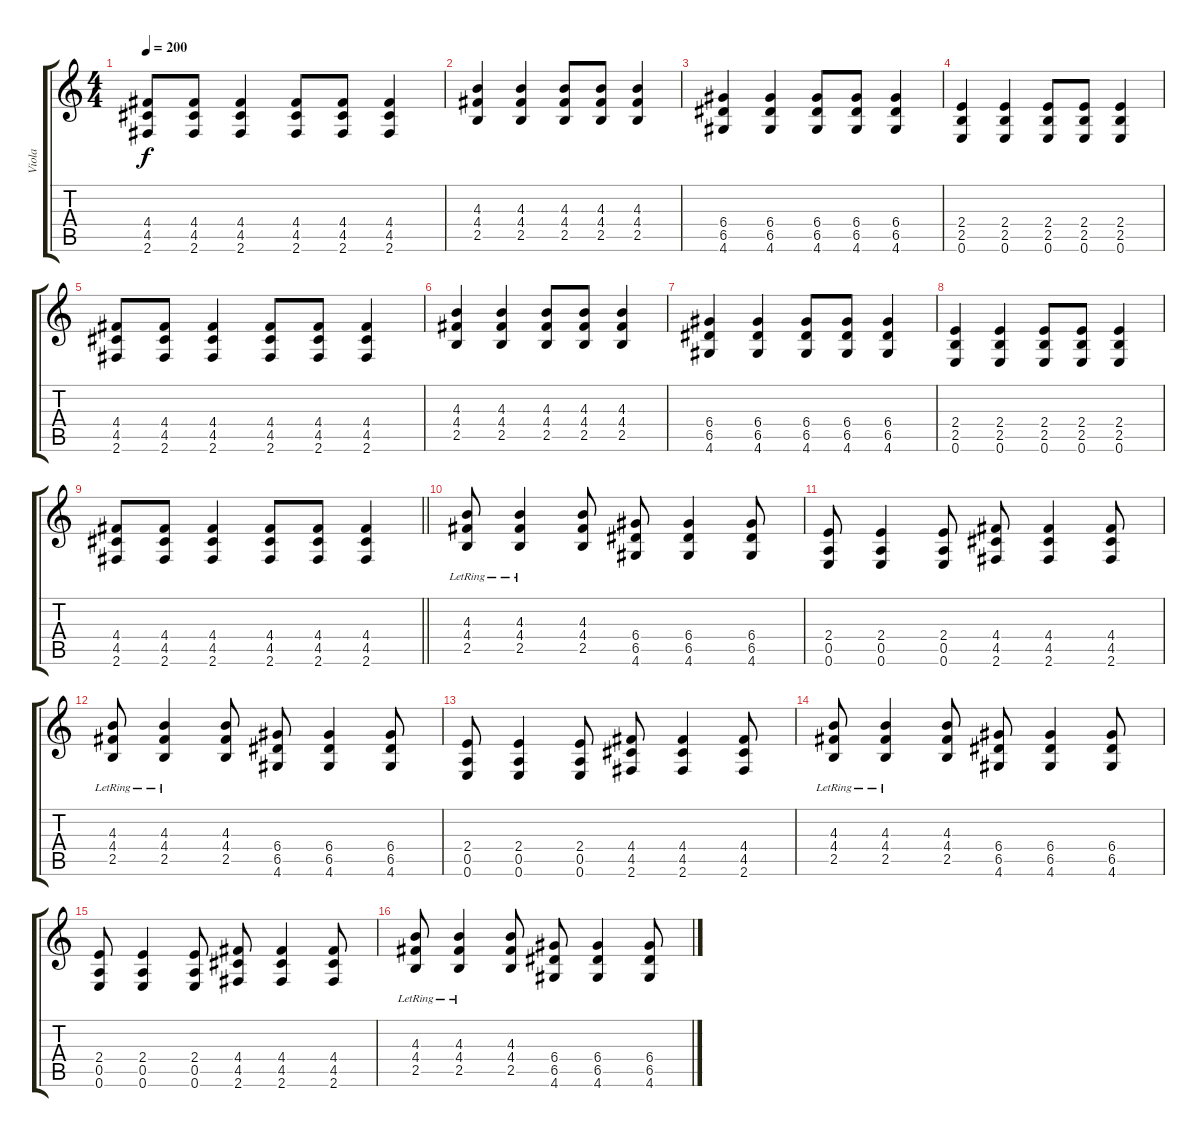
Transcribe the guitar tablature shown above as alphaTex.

\track ("Viola" "Viola") {instrument distortionguitar}
\staff {score tabs}
\tuning (E4 B3 G3 D3 A2 E2) {hide}
\ts (4 4)
\tempo 200
\clef g2
\ks c
(4.4 4.5 2.6).8{dy f} (4.4 4.5 2.6).8 (4.4 4.5 2.6).4 (4.4 4.5 2.6).8 (4.4 4.5 2.6).8 (4.4 4.5 2.6).4 |
(4.3 4.4 2.5).4 (4.3 4.4 2.5).4 (4.3 4.4 2.5).8 (4.3 4.4 2.5).8 (4.3 4.4 2.5).4 |
(6.4 6.5 4.6).4 (6.4 6.5 4.6).4 (6.4 6.5 4.6).8 (6.4 6.5 4.6).8 (6.4 6.5 4.6).4 |
(2.4 2.5 0.6).4 (2.4 2.5 0.6).4 (2.4 2.5 0.6).8 (2.4 2.5 0.6).8 (2.4 2.5 0.6).4 |
(4.4 4.5 2.6).8 (4.4 4.5 2.6).8 (4.4 4.5 2.6).4 (4.4 4.5 2.6).8 (4.4 4.5 2.6).8 (4.4 4.5 2.6).4 |
(4.3 4.4 2.5).4 (4.3 4.4 2.5).4 (4.3 4.4 2.5).8 (4.3 4.4 2.5).8 (4.3 4.4 2.5).4 |
(6.4 6.5 4.6).4 (6.4 6.5 4.6).4 (6.4 6.5 4.6).8 (6.4 6.5 4.6).8 (6.4 6.5 4.6).4 |
(2.4 2.5 0.6).4 (2.4 2.5 0.6).4 (2.4 2.5 0.6).8 (2.4 2.5 0.6).8 (2.4 2.5 0.6).4 |
\barLineRight lightlight
(4.4 4.5 2.6).8 (4.4 4.5 2.6).8 (4.4 4.5 2.6).4 (4.4 4.5 2.6).8 (4.4 4.5 2.6).8 (4.4 4.5 2.6).4 |
\section ("" "")
(4.3{lr} 4.4{lr} 2.5{lr}).8 (4.3{lr} 4.4{lr} 2.5{lr}).4 (4.3 4.4 2.5).8 (6.4 6.5 4.6).8 (6.4 6.5 4.6).4 (6.4 6.5 4.6).8 |
(2.4 0.5 0.6).8 (2.4 0.5 0.6).4 (2.4 0.5 0.6).8 (4.4 4.5 2.6).8 (4.4 4.5 2.6).4 (4.4 4.5 2.6).8 |
(4.3{lr} 4.4{lr} 2.5{lr}).8 (4.3{lr} 4.4{lr} 2.5{lr}).4 (4.3 4.4 2.5).8 (6.4 6.5 4.6).8 (6.4 6.5 4.6).4 (6.4 6.5 4.6).8 |
(2.4 0.5 0.6).8 (2.4 0.5 0.6).4 (2.4 0.5 0.6).8 (4.4 4.5 2.6).8 (4.4 4.5 2.6).4 (4.4 4.5 2.6).8 |
(4.3{lr} 4.4{lr} 2.5{lr}).8 (4.3{lr} 4.4{lr} 2.5{lr}).4 (4.3 4.4 2.5).8 (6.4 6.5 4.6).8 (6.4 6.5 4.6).4 (6.4 6.5 4.6).8 |
(2.4 0.5 0.6).8 (2.4 0.5 0.6).4 (2.4 0.5 0.6).8 (4.4 4.5 2.6).8 (4.4 4.5 2.6).4 (4.4 4.5 2.6).8 |
(4.3{lr} 4.4{lr} 2.5{lr}).8 (4.3{lr} 4.4{lr} 2.5{lr}).4 (4.3 4.4 2.5).8 (6.4 6.5 4.6).8 (6.4 6.5 4.6).4 (6.4 6.5 4.6).8
